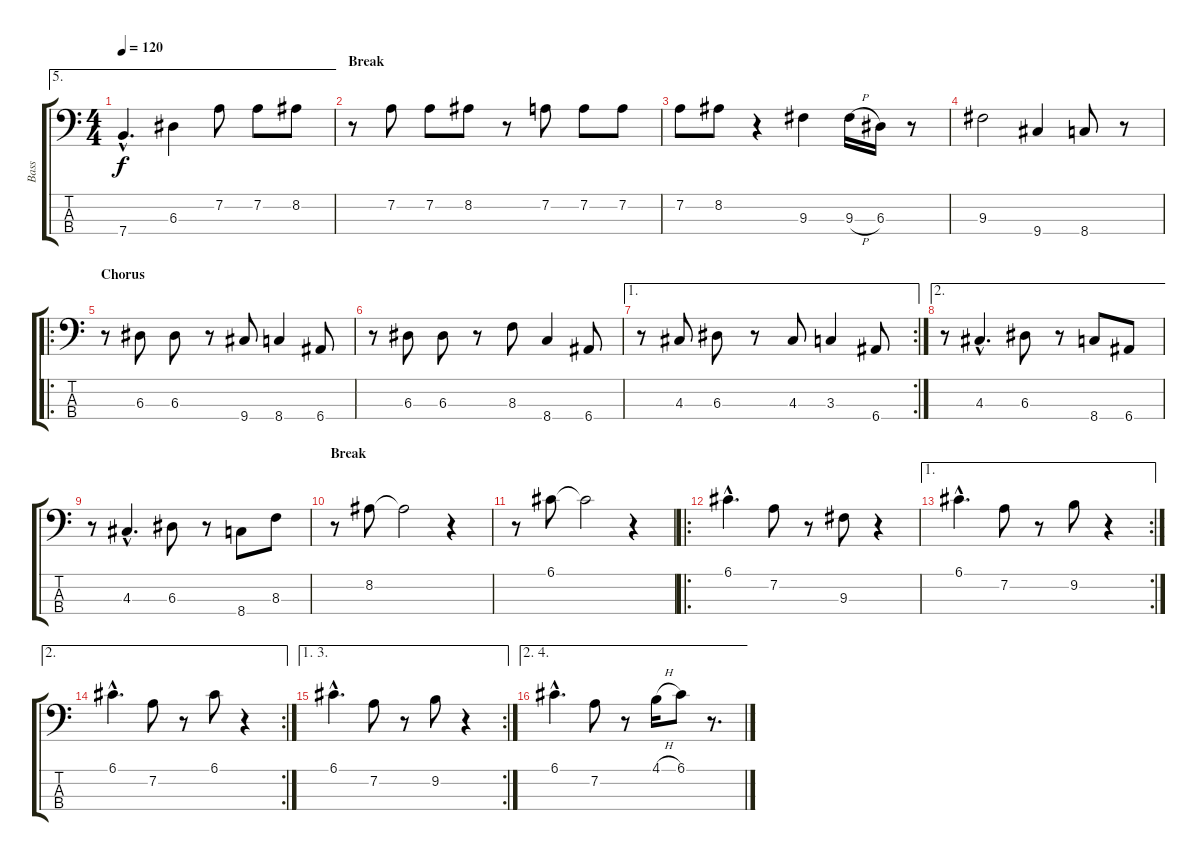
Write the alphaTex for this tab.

\track ("Bass" "Bass") {instrument electricbassfinger}
\staff {score tabs}
\tuning (G2 D2 A1 E1) {hide}
\ae 5
\ts (4 4)
\tempo 120
\clef f4
\ks c
7.4{hac}.4{d dy f} 6.3.4 7.2.8 7.2.8 8.2.8 |
\section ("" "Break")
r.8 7.2.8 7.2.8 8.2.8 r.8 7.2.8 7.2.8 7.2.8 |
7.2.8 8.2.8 r.4 9.3.4 9.3{h}.16 6.3.16 r.8 |
9.3.2 9.4.4 8.4.8 r.8 |
\ro
\section ("" "Chorus")
r.8 6.3.8 6.3.8 r.8 9.4.8 8.4.4 6.4.8 |
r.8 6.3.8 6.3.8 r.8 8.3.8 8.4.4 6.4.8 |
\ae 1
\rc 2
r.8 4.3.8 6.3.8 r.8 4.3.8 3.3.4 6.4.8 |
\ae 2
r.8 4.3{hac}.4{d} 6.3.8 r.8 8.4.8 6.4.8 |
r.8 4.3{hac}.4{d} 6.3.8 r.8 8.4.8 8.3.8 |
\section ("" "Break")
r.8 8.2.8 8.2{t}.2 r.4 |
r.8 6.1.8 6.1{t}.2 r.4 |
\ro
6.1{hac}.4{d} 7.2.8 r.8 9.3.8 r.4 |
\ae 1
\rc 2
6.1{hac}.4{d} 7.2.8 r.8 9.2.8 r.4 |
\ae 2
\rc 2
6.1{hac}.4{d} 7.2.8 r.8 6.1.8 r.4 |
\ae (1 3)
\rc 2
6.1{hac}.4{d} 7.2.8 r.8 9.2.8 r.4 |
\ae (2 4)
6.1{hac}.4{d} 7.2.8 r.8 4.1{h}.16 6.1.8 r.8{d}
